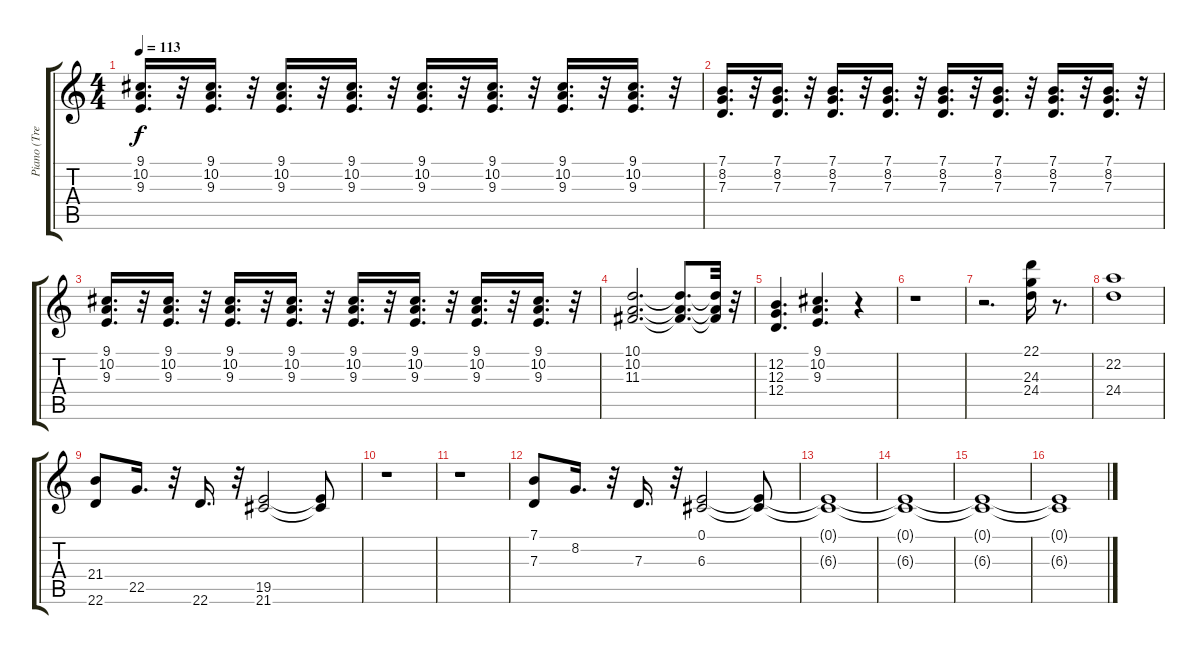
\track ("Piano (Treble)" "Piano (Tre") {instrument honkytonkpiano}
\staff {score tabs}
\tuning (E4 B3 G3 D3 A2 E2) {hide}
\ts (4 4)
\tempo 113
\clef g2
\ks c
(9.1 10.2 9.3).16{d dy f} r.32 (9.1 10.2 9.3).16{d} r.32 (9.1 10.2 9.3).16{d} r.32 (9.1 10.2 9.3).16{d} r.32 (9.1 10.2 9.3).16{d} r.32 (9.1 10.2 9.3).16{d} r.32 (9.1 10.2 9.3).16{d} r.32 (9.1 10.2 9.3).16{d} r.32 |
(7.1 8.2 7.3).16{d} r.32 (7.1 8.2 7.3).16{d} r.32 (7.1 8.2 7.3).16{d} r.32 (7.1 8.2 7.3).16{d} r.32 (7.1 8.2 7.3).16{d} r.32 (7.1 8.2 7.3).16{d} r.32 (7.1 8.2 7.3).16{d} r.32 (7.1 8.2 7.3).16{d} r.32 |
(9.1 10.2 9.3).16{d} r.32 (9.1 10.2 9.3).16{d} r.32 (9.1 10.2 9.3).16{d} r.32 (9.1 10.2 9.3).16{d} r.32 (9.1 10.2 9.3).16{d} r.32 (9.1 10.2 9.3).16{d} r.32 (9.1 10.2 9.3).16{d} r.32 (9.1 10.2 9.3).16{d} r.32 |
(10.1 10.2 11.3).2{d} (10.1{t} 10.2{t} 11.3{t}).8{d} (10.1{t} 10.2{t} 11.3{t}).32 r.32 |
(12.2 12.3 12.4).4{d} (9.1 10.2 9.3).4{d} r.4 |
r.1 |
r.2{d} (22.1 24.3 24.4).16 r.8{d} |
(22.2 24.4).1 |
(21.4 22.6).8 22.5.16{d} r.32 22.6.16{d} r.32 (19.5 21.6).2 (19.5{t} 21.6{t}).8 |
r.1 |
r.1 |
(7.1 7.3).8 8.2.16{d} r.32 7.3.16{d} r.32 (0.1 6.3).2 (0.1{t} 6.3{t}).8 |
(0.1{t} 6.3{t}).1 |
(0.1{t} 6.3{t}).1 |
(0.1{t} 6.3{t}).1 |
(0.1{t} 6.3{t}).1
